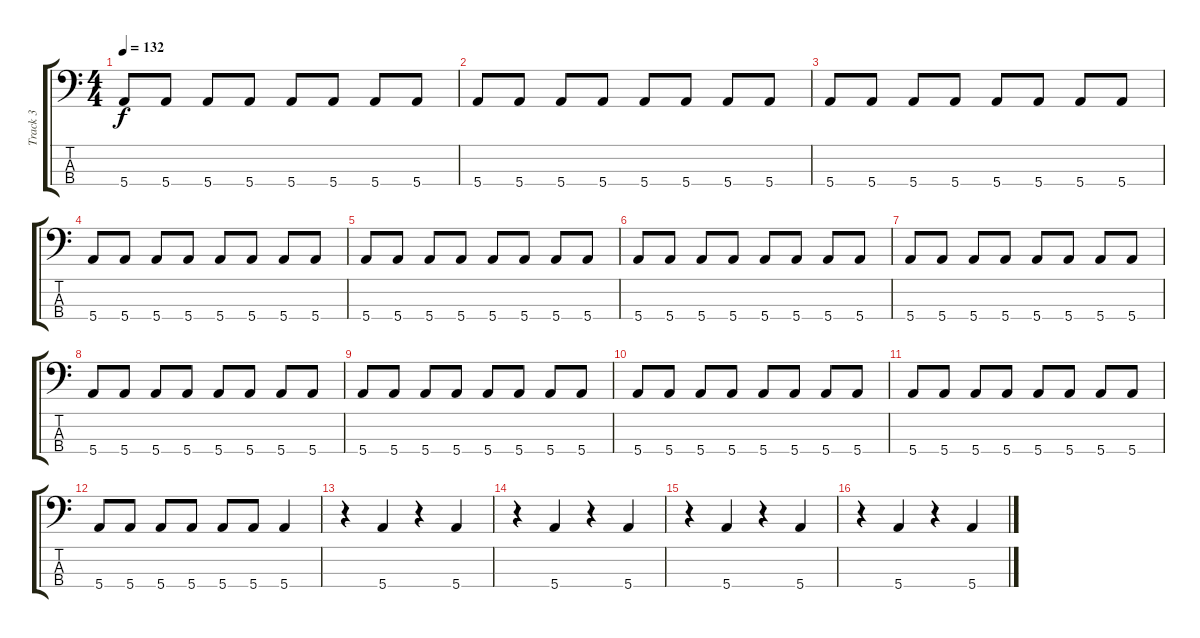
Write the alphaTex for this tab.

\track ("Track 3" "Track 3") {instrument electricbassfinger}
\staff {score tabs}
\tuning (G2 D2 A1 E1) {hide}
\ts (4 4)
\tempo 132
\clef f4
\ks c
5.4.8{dy f instrument electricbassfinger} 5.4.8 5.4.8 5.4.8 5.4.8 5.4.8 5.4.8 5.4.8 |
5.4.8 5.4.8 5.4.8 5.4.8 5.4.8 5.4.8 5.4.8 5.4.8 |
5.4.8 5.4.8 5.4.8 5.4.8 5.4.8 5.4.8 5.4.8 5.4.8 |
5.4.8 5.4.8 5.4.8 5.4.8 5.4.8 5.4.8 5.4.8 5.4.8 |
5.4.8 5.4.8 5.4.8 5.4.8 5.4.8 5.4.8 5.4.8 5.4.8 |
5.4.8 5.4.8 5.4.8 5.4.8 5.4.8 5.4.8 5.4.8 5.4.8 |
5.4.8 5.4.8 5.4.8 5.4.8 5.4.8 5.4.8 5.4.8 5.4.8 |
5.4.8 5.4.8 5.4.8 5.4.8 5.4.8 5.4.8 5.4.8 5.4.8 |
5.4.8 5.4.8 5.4.8 5.4.8 5.4.8 5.4.8 5.4.8 5.4.8 |
5.4.8 5.4.8 5.4.8 5.4.8 5.4.8 5.4.8 5.4.8 5.4.8 |
5.4.8 5.4.8 5.4.8 5.4.8 5.4.8 5.4.8 5.4.8 5.4.8 |
5.4.8 5.4.8 5.4.8 5.4.8 5.4.8 5.4.8 5.4.4 |
r.4 5.4.4 r.4 5.4.4 |
r.4 5.4.4 r.4 5.4.4 |
r.4 5.4.4 r.4 5.4.4 |
r.4 5.4.4 r.4 5.4.4
